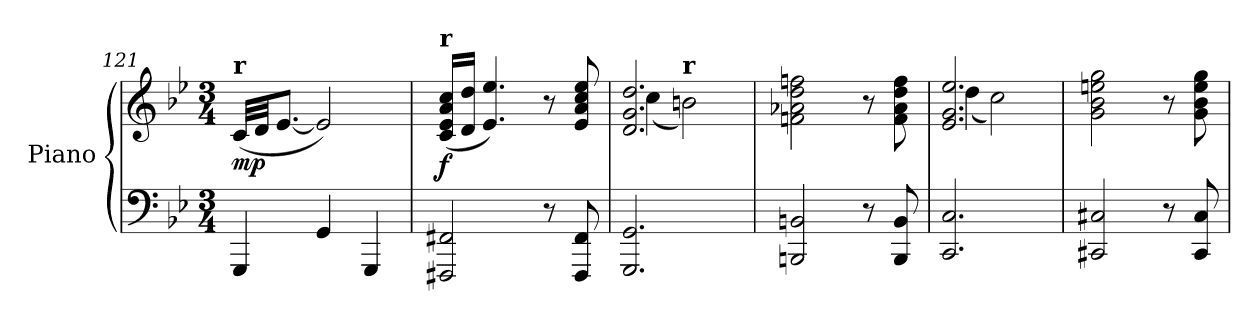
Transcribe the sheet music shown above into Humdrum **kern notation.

**kern	**kern	**dynam
*part1	*part1	*part1
*staff2	*staff1	*staff1/2
*I"Piano	*	*
*I'Pno.	*	*
*clefF4	*clefG2	*
*k[b-e-]	*k[b-e-]	*
*M3/4	*M3/4	*
=121	=121	=121
!	!LO:TX:a:B:t=r	!
!	!	!LO:DY:b
4GGG/	(32c/LLL	mp
.	32d/JJ	.
.	[8.e-/J	.
4GG/	2e-/])	.
4GGG/	.	.
=122	=122	=122
!	!LO:TX:a:B:t=r	!
!	!	!LO:DY:b
2FFF#X/ 2FF#X/	(>16c/ 16e-/ 16a/ 16cc/LL	f
.	16d/ 16dd/JJ	.
.	4.e-/ 4.ee-/)	.
8r	8r	.
8FFF#/ 8FF#/	8e-/ 8a/ 8cc/ 8ee-/	.
=123	=123	=123
*	*^	*
2.GGG/ 2.GG/	2.d/ 2.g/ 2.dd/	(4cc\	.
!	!	!LO:TX:a:B:t=r	!
.	.	2bn\)	.
*	*v	*v	*
=124	=124	=124
2BBBn/ 2BBn/	2fn\ 2a-X\ 2dd\ 2ffn\	.
8r	8r	.
8BBB/ 8BB/	8f\ 8a-\ 8dd\ 8ff\	.
=125	=125	=125
*	*^	*
2.CC/ 2.C/	2.e-/ 2.g/ 2.ee-/	(4dd\	.
.	.	2cc\)	.
*	*v	*v	*
=126	=126	=126
2CC#X/ 2C#X/	2g\ 2b-\ 2een\ 2gg\	.
8r	8r	.
8CC#/ 8C#/	8g\ 8b-\ 8ee\ 8gg\	.
=	=	=
*-	*-	*-
